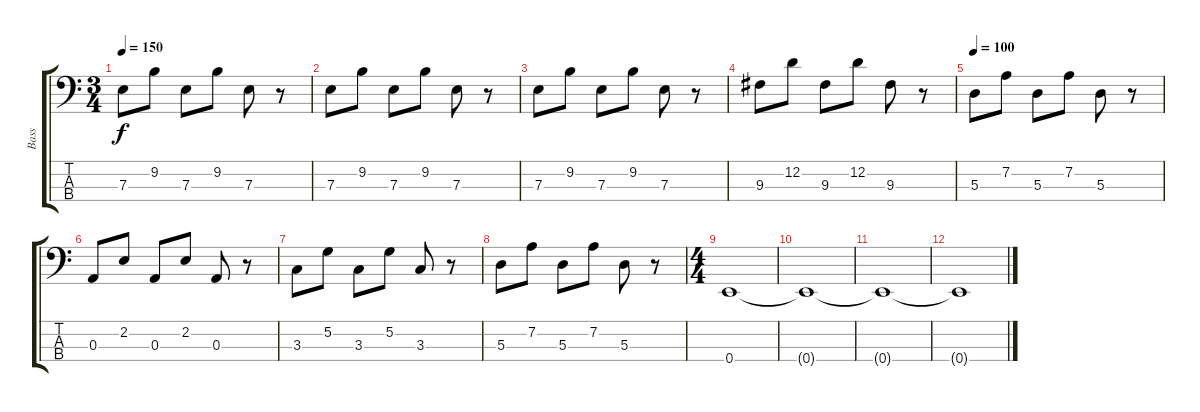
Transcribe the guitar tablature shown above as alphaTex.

\track ("Bass" "Bass") {instrument electricbassfinger}
\staff {score tabs}
\tuning (G2 D2 A1 E1) {hide}
\ts (3 4)
\tempo 150
\clef f4
\ks c
7.3.8{dy f} 9.2.8 7.3.8 9.2.8 7.3.8 r.8 |
7.3.8 9.2.8 7.3.8 9.2.8 7.3.8 r.8 |
7.3.8 9.2.8 7.3.8 9.2.8 7.3.8 r.8 |
9.3.8 12.2.8 9.3.8 12.2.8 9.3.8 r.8 |
\tempo 100
5.3.8 7.2.8 5.3.8 7.2.8 5.3.8 r.8 |
0.3.8 2.2.8 0.3.8 2.2.8 0.3.8 r.8 |
3.3.8 5.2.8 3.3.8 5.2.8 3.3.8 r.8 |
5.3.8 7.2.8 5.3.8 7.2.8 5.3.8 r.8 |
\ts (4 4)
0.4.1 |
0.4{t}.1 |
0.4{t}.1 |
0.4{t}.1
